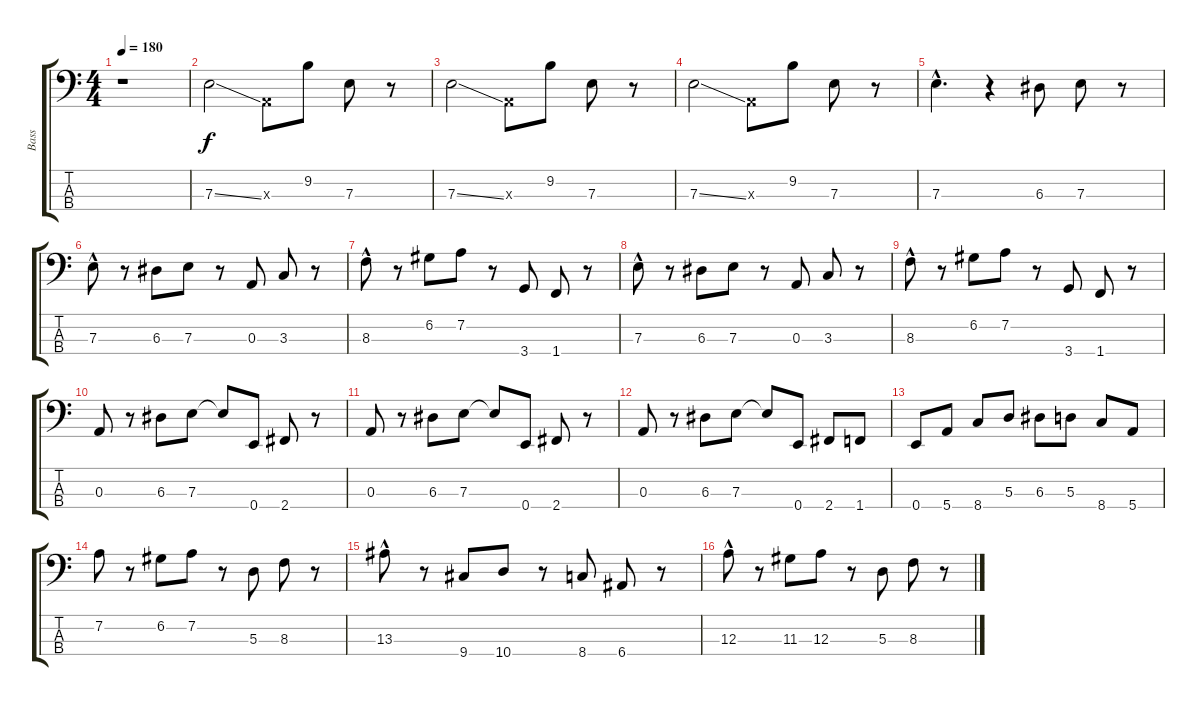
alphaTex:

\track ("Bass" "Bass") {instrument fretlessbass}
\staff {score tabs}
\tuning (G2 D2 A1 E1) {hide}
\ts (4 4)
\tempo 180
\clef f4
\ks c
r.1{dy f instrument fretlessbass} |
7.3{ss}.2 0.3{x}.8 9.2.8 7.3.8 r.8 |
7.3{ss}.2 0.3{x}.8 9.2.8 7.3.8 r.8 |
7.3{ss}.2 0.3{x}.8 9.2.8 7.3.8 r.8 |
7.3{hac}.4{d} r.4 6.3.8 7.3.8 r.8 |
7.3{hac}.8 r.8 6.3.8 7.3.8 r.8 0.3.8 3.3.8 r.8 |
8.3{hac}.8 r.8 6.2.8 7.2.8 r.8 3.4.8 1.4.8 r.8 |
7.3{hac}.8 r.8 6.3.8 7.3.8 r.8 0.3.8 3.3.8 r.8 |
8.3{hac}.8 r.8 6.2.8 7.2.8 r.8 3.4.8 1.4.8 r.8 |
0.3.8 r.8 6.3.8 7.3.8 7.3{t}.8 0.4.8 2.4.8 r.8 |
0.3.8 r.8 6.3.8 7.3.8 7.3{t}.8 0.4.8 2.4.8 r.8 |
0.3.8 r.8 6.3.8 7.3.8 7.3{t}.8 0.4.8 2.4.8 1.4.8 |
0.4.8 5.4.8 8.4.8 5.3.8 6.3.8 5.3.8 8.4.8 5.4.8 |
7.2.8 r.8 6.2.8 7.2.8 r.8 5.3.8 8.3.8 r.8 |
13.3{hac}.8 r.8 9.4.8 10.4.8 r.8 8.4.8 6.4.8 r.8 |
12.3{hac}.8 r.8 11.3.8 12.3.8 r.8 5.3.8 8.3.8 r.8
